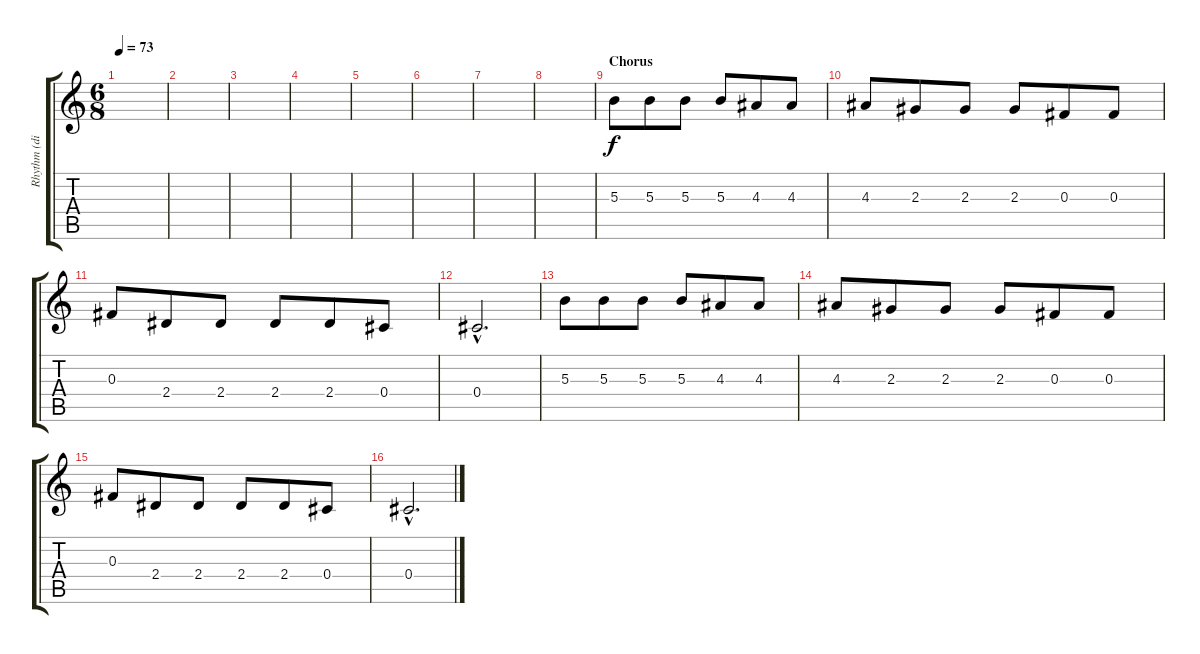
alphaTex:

\track ("Rhythm (dist)" "Rhythm (di") {instrument overdrivenguitar}
\staff {score tabs}
\tuning (Eb4 Bb3 Gb3 Db3 Ab2 Eb2) {hide}
\ts (6 8)
\tempo 73
\clef g2
\ks c
|
|
|
|
|
|
|
|
\section ("" "Chorus")
5.3.8 5.3.8 5.3.8 5.3.8 4.3.8 4.3.8 |
4.3.8 2.3.8 2.3.8 2.3.8 0.3.8 0.3.8 |
0.3.8 2.4.8 2.4.8 2.4.8 2.4.8 0.4.8 |
0.4{hac}.2{d} |
5.3.8 5.3.8 5.3.8 5.3.8 4.3.8 4.3.8 |
4.3.8 2.3.8 2.3.8 2.3.8 0.3.8 0.3.8 |
0.3.8 2.4.8 2.4.8 2.4.8 2.4.8 0.4.8 |
0.4{hac}.2{d}
